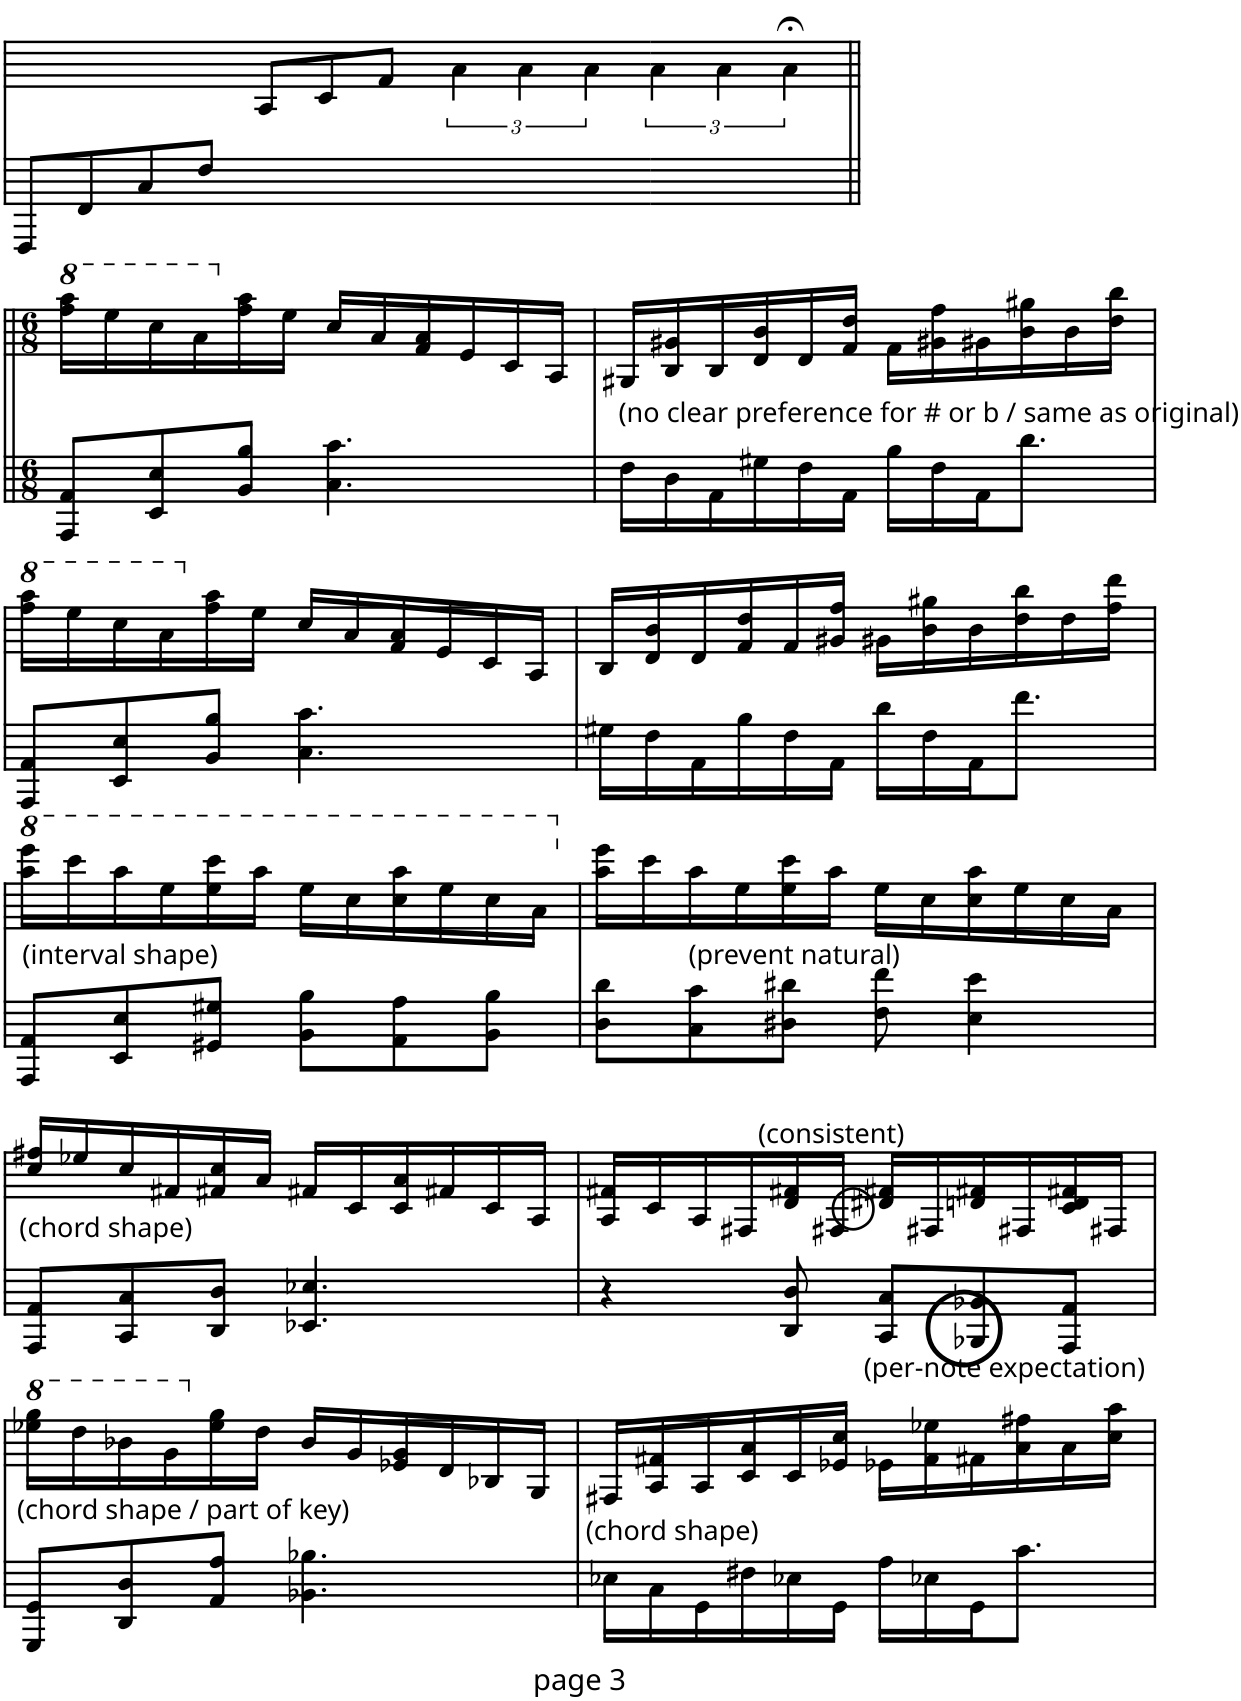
**kern	**kern
*part1	*part1
*staff2	*staff1
*I"Piano	*
*I'Pno.	*
!!LO:PB:g=z
*clefF4	*clefG2
*k[]	*k[]
*M6/8	*M6/8
=90	=90
*	*^
*	*	*^
8FFF/L	2.ryy	2..ryy	2ryy
8FF/	.	.	.
8C/	.	.	.
8F/J	.	.	.
4.ryy	.	.	8A/L
.	.	.	8c/
.	8ryy	.	8f/J
2.ryy	2.ryy	4a\	2.ryy
.	.	4a\	.
.	.	4a\	.
*	*	*v	*v
=90X2-	=90X2-	=90X2-
2.ryy	2.ryy	4a\
.	.	4a\
.	.	4a;<\
*	*v	*v
!!LO:LB:g=z
=91||	=91||
*M6/8	*M6/8
*	*8va
8AAA/ 8AA/L	16fff\ 16aaa\LL
.	16eee\
8EE/ 8E/	16ccc\
.	16aa\
*	*X8va
8BB/ 8B/J	16ff\ 16aa\
.	16ee\JJ
4.C\ 4.c\	16cc/LL
.	16a/
.	16f/ 16a/
.	16e/
.	16c/
.	16A/JJ
=92	=92
!	!LO:TX:b:t=(no clear preference for # or b / same as original)
16F\LL	16G#X/LL
16D\	16B/ 16g#X/
16AA\	16B/
16G#X\	16d/ 16b/
16F\	16d/
16AA\JJ	16f/ 16dd/JJ
16B\LL	16f\LL
16F\	16g#X\ 16ff\
16AA\J	16g#X\
8.d\J	16b\ 16gg#X\
.	16b\
.	16dd\ 16bb\JJ
!!LO:LB:g=z
=93	=93
*	*8va
8AAA/ 8AA/L	16fff\ 16aaa\LL
.	16eee\
8EE/ 8E/	16ccc\
.	16aa\
*	*X8va
8BB/ 8B/J	16ff\ 16aa\
.	16ee\JJ
4.C\ 4.c\	16cc/LL
.	16a/
.	16f/ 16a/
.	16e/
.	16c/
.	16A/JJ
=94	=94
16G#X\LL	16B/LL
16F\	16d/ 16b/
16AA\	16d/
16B\	16f/ 16dd/
16F\	16f/
16AA\JJ	16g#X/ 16ff/JJ
16d\LL	16g#X\LL
16F\	16b\ 16gg#X\
16AA\J	16b\
8.f\J	16dd\ 16bb\
.	16dd\
.	16ff\ 16ddd\JJ
!!LO:LB:g=z
=95	=95
*	*8va
8AAA/ 8AA/L	16aaa\ 16eeee\LL
.	16cccc\
8EE/ 8E/	16aaa\
.	16eee\
!LO:TX:a:t=(interval shape)	!
8GG#X/ 8G#X/J	16eee\ 16cccc\
.	16aaa\JJ
8BB\ 8B\L	16eee\LL
.	16ccc\
8AA\ 8A\	16ccc\ 16aaa\
.	16eee\
8BB\ 8B\J	16ccc\
.	16aa\JJ
=96	=96
*	*X8va
8D\ 8d\L	16aa\ 16eee\LL
.	16ccc\
8C\ 8c\	16aa\
.	16ee\
!LO:TX:a:t=(prevent natural)	!
8D#X\ 8d#X\J	16ee\ 16ccc\
.	16aa\JJ
8F\ 8f\	16ee\LL
.	16cc\
4E\ 4e\	16cc\ 16aa\
.	16ee\
.	16cc\
.	16a\JJ
!!LO:LB:g=z
=97	=97
!	!LO:TX:b:t=(chord shape)
8AAA/ 8AA/L	16cc/ 16ff#X/LL
.	16ee-X/
8CC/ 8C/	16cc/
.	16f#X/
8DD/ 8D/J	16f#X/ 16cc/
.	16a/JJ
4.EE-X/ 4.E-X/	16f#X/LL
.	16c/
.	16c/ 16a/
.	16f#X/
.	16c/
.	16A/JJ
=98	=98
4r	16A/ 16f#X/LL
.	16c/
.	16A/
.	16F#X/
8DD/ 8D/	16d/ 16f#X/
.	16F#X/JJ
!	!LO:TX:a:t=(consistent)
!	!LO:TX:a:i:t=◯
8CC/ 8C/L	16d#X/ 16f#X/LL
.	16F#X/
!LO:TX:b:t=(per-note expectation)	!
!LO:TX:a:i:t=◯	!
8BBB-X/ 8BB-X/	16dn/ 16f#X/
.	16F#X/
8AAA/ 8AA/J	16c/ 16d/ 16f#X/
.	16F#X/JJ
!!LO:LB:g=z
=99	=99
*	*8va
!	!LO:TX:b:t=(chord shape / part of key)
8GGG/ 8GG/L	16eee-X\ 16ggg\LL
.	16ddd\
8DD/ 8D/	16bb-X\
.	16gg\
*	*X8va
8AA/ 8A/J	16ee-\ 16gg\
.	16dd\JJ
4.BB-X\ 4.B-X\	16b-/LL
.	16g/
.	16e-X/ 16g/
.	16d/
.	16B-X/
.	16G/JJ
=100	=100
!	!LO:TX:b:t=(chord shape)
16E-X\LL	16F#X/LL
16C\	16A/ 16f#X/
16GG\	16A/
16F#X\	16c/ 16a/
16E-X\	16c/
16GG\JJ	16e-X/ 16cc/JJ
16A\LL	16e-X\LL
16E-X\	16f#\ 16ee-X\
16GG\J	16f#X\
8.c\J	16a\ 16ff#X\
.	16a\
.	16cc\ 16aa\JJ
=	=
*-	*-
